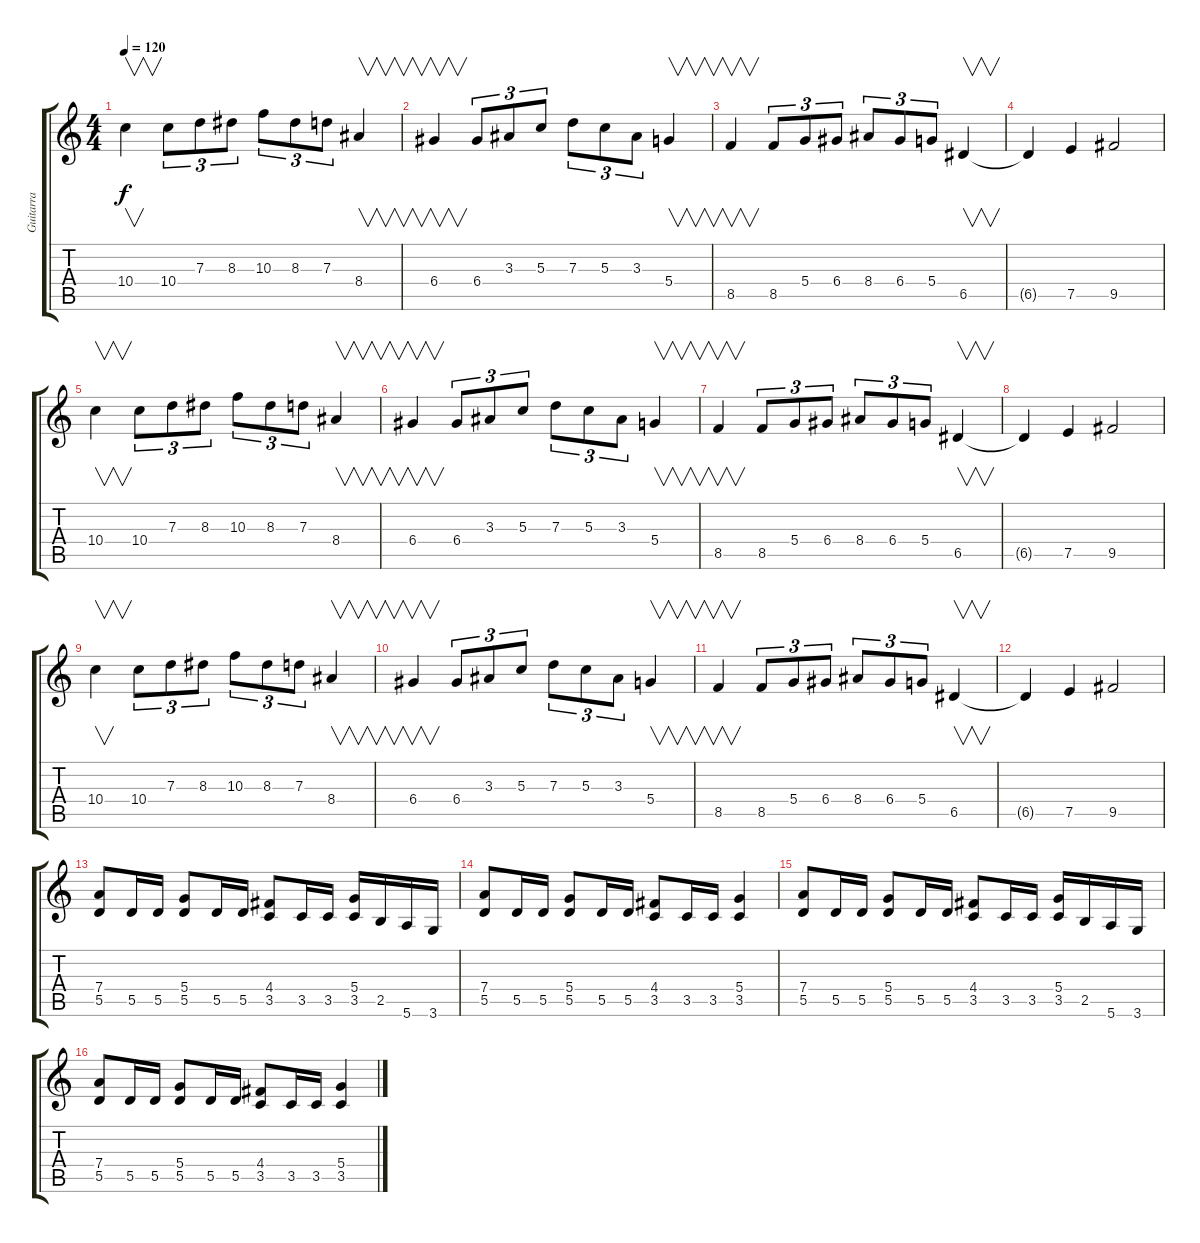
\track ("Guitarra" "Guitarra") {instrument distortionguitar}
\staff {score tabs}
\tuning (E4 B3 G3 D3 A2 E2) {hide}
\ts (4 4)
\tempo 120
\clef g2
\ks c
10.4.4{v dy f} 10.4.8{tu (3 2)} 7.3.8{tu (3 2)} 8.3.8{tu (3 2)} 10.3.8{tu (3 2)} 8.3.8{tu (3 2)} 7.3.8{tu (3 2)} 8.4.4{v} |
6.4.4{v} 6.4.8{tu (3 2)} 3.3.8{tu (3 2)} 5.3.8{tu (3 2)} 7.3.8{tu (3 2)} 5.3.8{tu (3 2)} 3.3.8{tu (3 2)} 5.4.4{v} |
8.5.4{v} 8.5.8{tu (3 2)} 5.4.8{tu (3 2)} 6.4.8{tu (3 2)} 8.4.8{tu (3 2)} 6.4.8{tu (3 2)} 5.4.8{tu (3 2)} 6.5.4{v} |
6.5{t}.4 7.5.4 9.5.2 |
10.4.4{v} 10.4.8{tu (3 2)} 7.3.8{tu (3 2)} 8.3.8{tu (3 2)} 10.3.8{tu (3 2)} 8.3.8{tu (3 2)} 7.3.8{tu (3 2)} 8.4.4{v} |
6.4.4{v} 6.4.8{tu (3 2)} 3.3.8{tu (3 2)} 5.3.8{tu (3 2)} 7.3.8{tu (3 2)} 5.3.8{tu (3 2)} 3.3.8{tu (3 2)} 5.4.4{v} |
8.5.4{v} 8.5.8{tu (3 2)} 5.4.8{tu (3 2)} 6.4.8{tu (3 2)} 8.4.8{tu (3 2)} 6.4.8{tu (3 2)} 5.4.8{tu (3 2)} 6.5.4{v} |
6.5{t}.4 7.5.4 9.5.2 |
10.4.4{v} 10.4.8{tu (3 2)} 7.3.8{tu (3 2)} 8.3.8{tu (3 2)} 10.3.8{tu (3 2)} 8.3.8{tu (3 2)} 7.3.8{tu (3 2)} 8.4.4{v} |
6.4.4{v} 6.4.8{tu (3 2)} 3.3.8{tu (3 2)} 5.3.8{tu (3 2)} 7.3.8{tu (3 2)} 5.3.8{tu (3 2)} 3.3.8{tu (3 2)} 5.4.4{v} |
8.5.4{v} 8.5.8{tu (3 2)} 5.4.8{tu (3 2)} 6.4.8{tu (3 2)} 8.4.8{tu (3 2)} 6.4.8{tu (3 2)} 5.4.8{tu (3 2)} 6.5.4{v} |
6.5{t}.4 7.5.4 9.5.2 |
(7.4 5.5).8 5.5.16 5.5.16 (5.4 5.5).8 5.5.16 5.5.16 (4.4 3.5).8 3.5.16 3.5.16 (5.4 3.5).16 2.5.16 5.6.16 3.6.16 |
(7.4 5.5).8 5.5.16 5.5.16 (5.4 5.5).8 5.5.16 5.5.16 (4.4 3.5).8 3.5.16 3.5.16 (5.4 3.5).4 |
(7.4 5.5).8 5.5.16 5.5.16 (5.4 5.5).8 5.5.16 5.5.16 (4.4 3.5).8 3.5.16 3.5.16 (5.4 3.5).16 2.5.16 5.6.16 3.6.16 |
(7.4 5.5).8 5.5.16 5.5.16 (5.4 5.5).8 5.5.16 5.5.16 (4.4 3.5).8 3.5.16 3.5.16 (5.4 3.5).4
